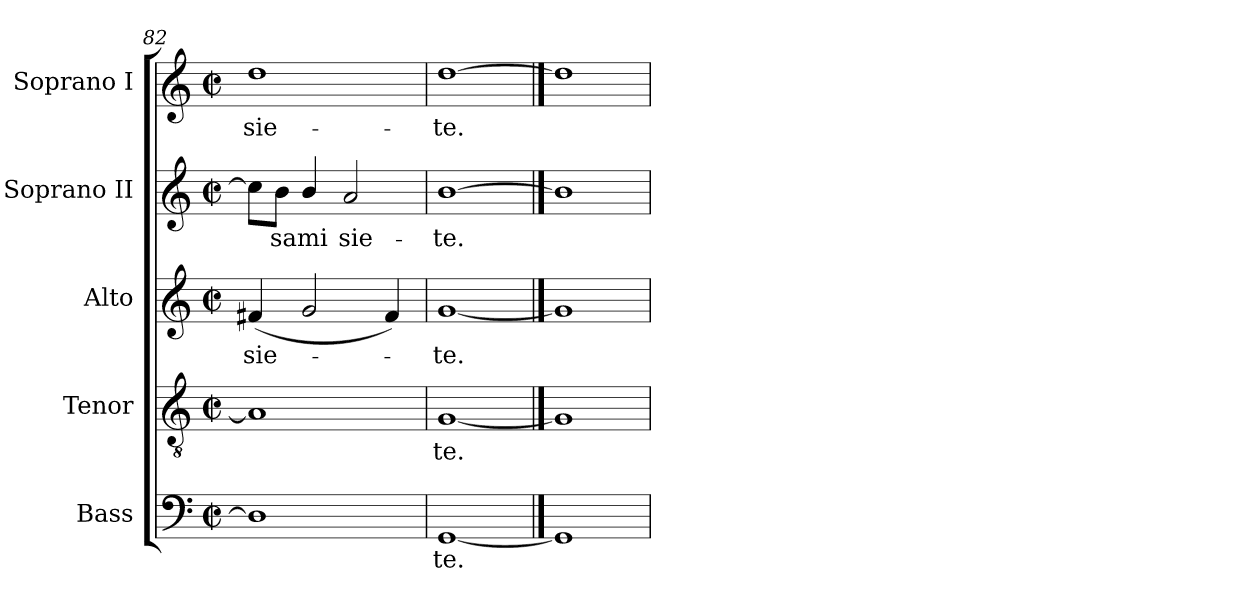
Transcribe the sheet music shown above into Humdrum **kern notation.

**kern	**text	**kern	**text	**kern	**text	**kern	**text	**kern	**text
*part5	*part5	*part4	*part4	*part3	*part3	*part2	*part2	*part1	*part1
*staff5	*staff5	*staff4	*staff4	*staff3	*staff3	*staff2	*staff2	*staff1	*staff1
*I"Bass	*	*I"Tenor	*	*I"Alto	*	*I"Soprano II	*	*I"Soprano I	*
*I'B	*	*I'T	*	*I'A	*	*I'S II	*	*I'S I	*
*clefF4	*	*clefGv2	*	*clefG2	*	*clefG2	*	*clefG2	*
*k[]	*	*k[]	*	*k[]	*	*k[]	*	*k[]	*
*C:	*	*C:	*	*C:	*	*C:	*	*C:	*
*M2/2	*	*M2/2	*	*M2/2	*	*M2/2	*	*M2/2	*
*met(c|)	*	*met(c|)	*	*met(c|)	*	*met(c|)	*	*met(c|)	*
=82	=82	=82	=82	=82	=82	=82	=82	=82	=82
!	!	!	!	!	!LO:LY:b	!	!	!	!LO:LY:b
1D]	.	1A]	.	(<4f#X	sie-	8cc\L]	.	1dd	sie-
!	!	!	!	!	!	!	!LO:LY:b	!	!
.	.	.	.	.	.	8b\J	sa	.	.
!	!	!	!	!	!	!	!LO:LY:b	!	!
.	.	.	.	2g	.	4b/	mi	.	.
!	!	!	!	!	!	!	!LO:LY:b	!	!
.	.	.	.	.	.	2a	sie-	.	.
.	.	.	.	4f#)	.	.	.	.	.
=83	=83	=83	=83	=83	=83	=83	=83	=83	=83
!	!LO:LY:b	!	!LO:LY:b	!	!LO:LY:b	!	!LO:LY:b	!	!LO:LY:b
[1GG	te.	[1G	te.	[1g	te.	[1b	-te.	[1dd	-te.
==84	==84	==84	==84	==84	==84	==84	==84	==84	==84
1GG]	.	1G]	.	1g]	.	1b]	.	1dd]	.
=	=	=	=	=	=	=	=	=	=
*-	*-	*-	*-	*-	*-	*-	*-	*-	*-
